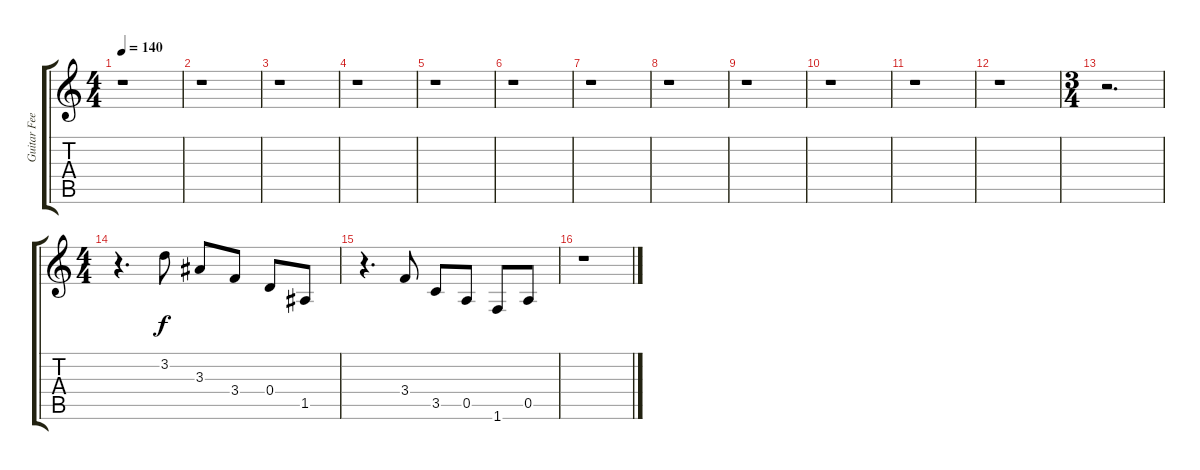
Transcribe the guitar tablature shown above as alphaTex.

\track ("Guitar Feedback" "Guitar Fee") {instrument guitarharmonics}
\staff {score tabs}
\tuning (E4 B3 G3 D3 A2 E2) {hide}
\ts (4 4)
\tempo 140
\clef g2
\ks c
r.1{dy f} |
r.1 |
r.1 |
r.1 |
r.1 |
r.1 |
r.1 |
r.1 |
r.1 |
r.1 |
r.1 |
r.1 |
\ts (3 4)
r.2{d} |
\ts (4 4)
r.4{d} 3.2.8 3.3.8 3.4.8 0.4.8 1.5.8 |
r.4{d} 3.4.8 3.5.8 0.5.8 1.6.8 0.5.8 |
r.1
